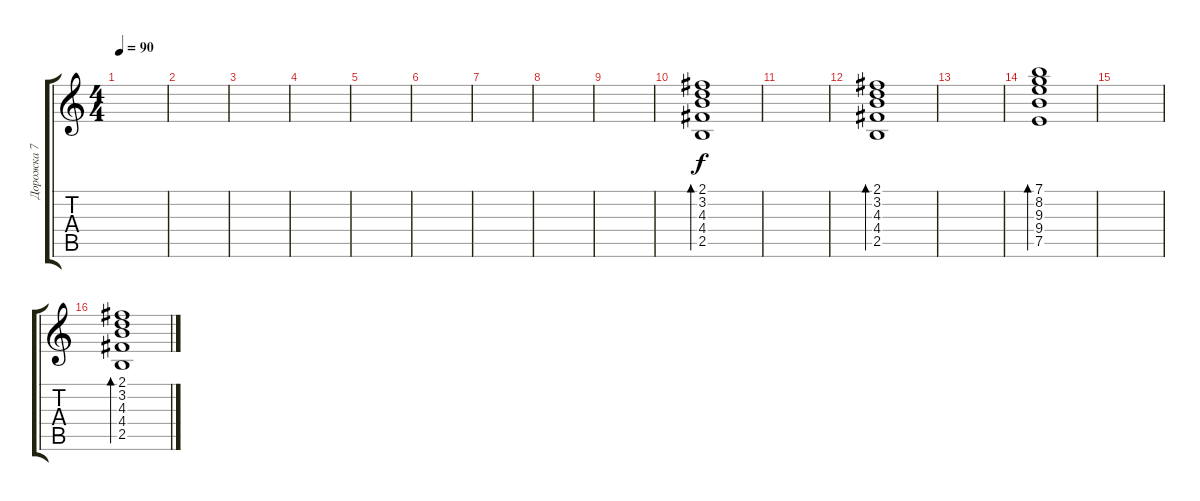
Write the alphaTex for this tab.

\track ("Дорожка 7" "Дорожка 7") {instrument acousticguitarsteel}
\staff {score tabs}
\tuning (E4 B3 G3 D3 A2 E2) {hide}
\ts (4 4)
\tempo 90
\clef g2
\ks c
|
|
|
|
|
|
|
|
|
(2.1 3.2 4.3 4.4 2.5).1{bd 240 instrument electricguitarclean} |
|
(2.1 3.2 4.3 4.4 2.5).1{bd 240 instrument electricguitarclean} |
|
(7.1 8.2 9.3 9.4 7.5).1{bd 240} |
|
(2.1 3.2 4.3 4.4 2.5).1{bd 240 instrument electricguitarclean}
